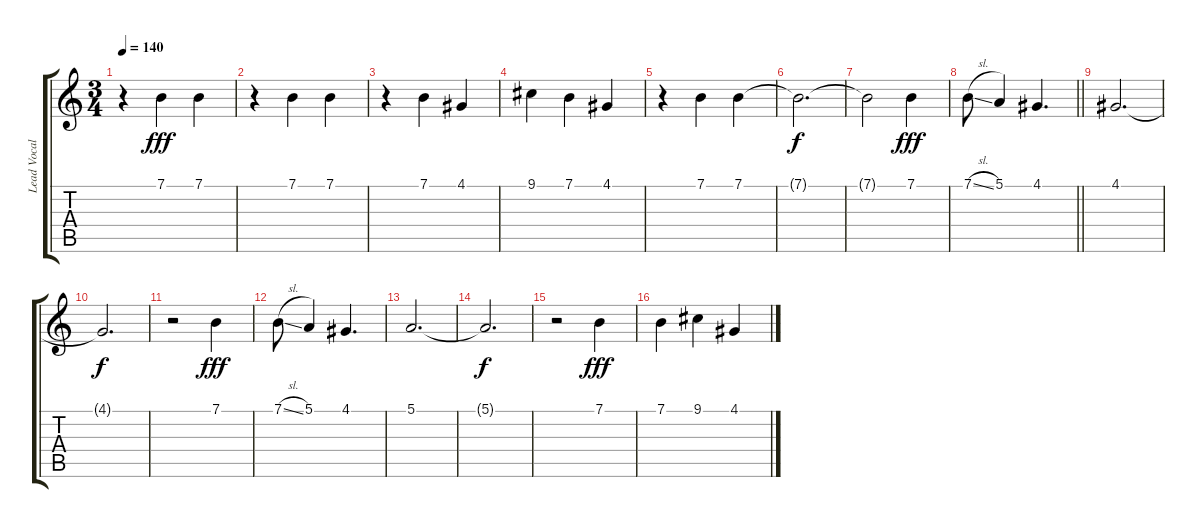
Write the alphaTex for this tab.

\track ("Lead Vocals" "Lead Vocal") {instrument ocarina}
\staff {score tabs}
\tuning (E4 B3 G3 D3 A2 E2) {hide}
\ts (3 4)
\tempo 140
\clef g2
\ks c
r.4{dy f} 7.1.4{dy fff} 7.1.4 |
r.4 7.1.4 7.1.4 |
r.4 7.1.4 4.1.4 |
9.1.4 7.1.4 4.1.4 |
r.4 7.1.4 7.1.4 |
7.1{t}.2{d dy f} |
7.1{t}.2 7.1.4{dy fff} |
\barLineRight lightlight
7.1{sl}.8 5.1.4 4.1.4{d} |
4.1.2{d} |
4.1{t}.2{d dy f} |
r.2 7.1.4{dy fff} |
7.1{sl}.8 5.1.4 4.1.4{d} |
5.1.2{d} |
5.1{t}.2{d dy f} |
r.2 7.1.4{dy fff} |
7.1.4 9.1.4 4.1.4
